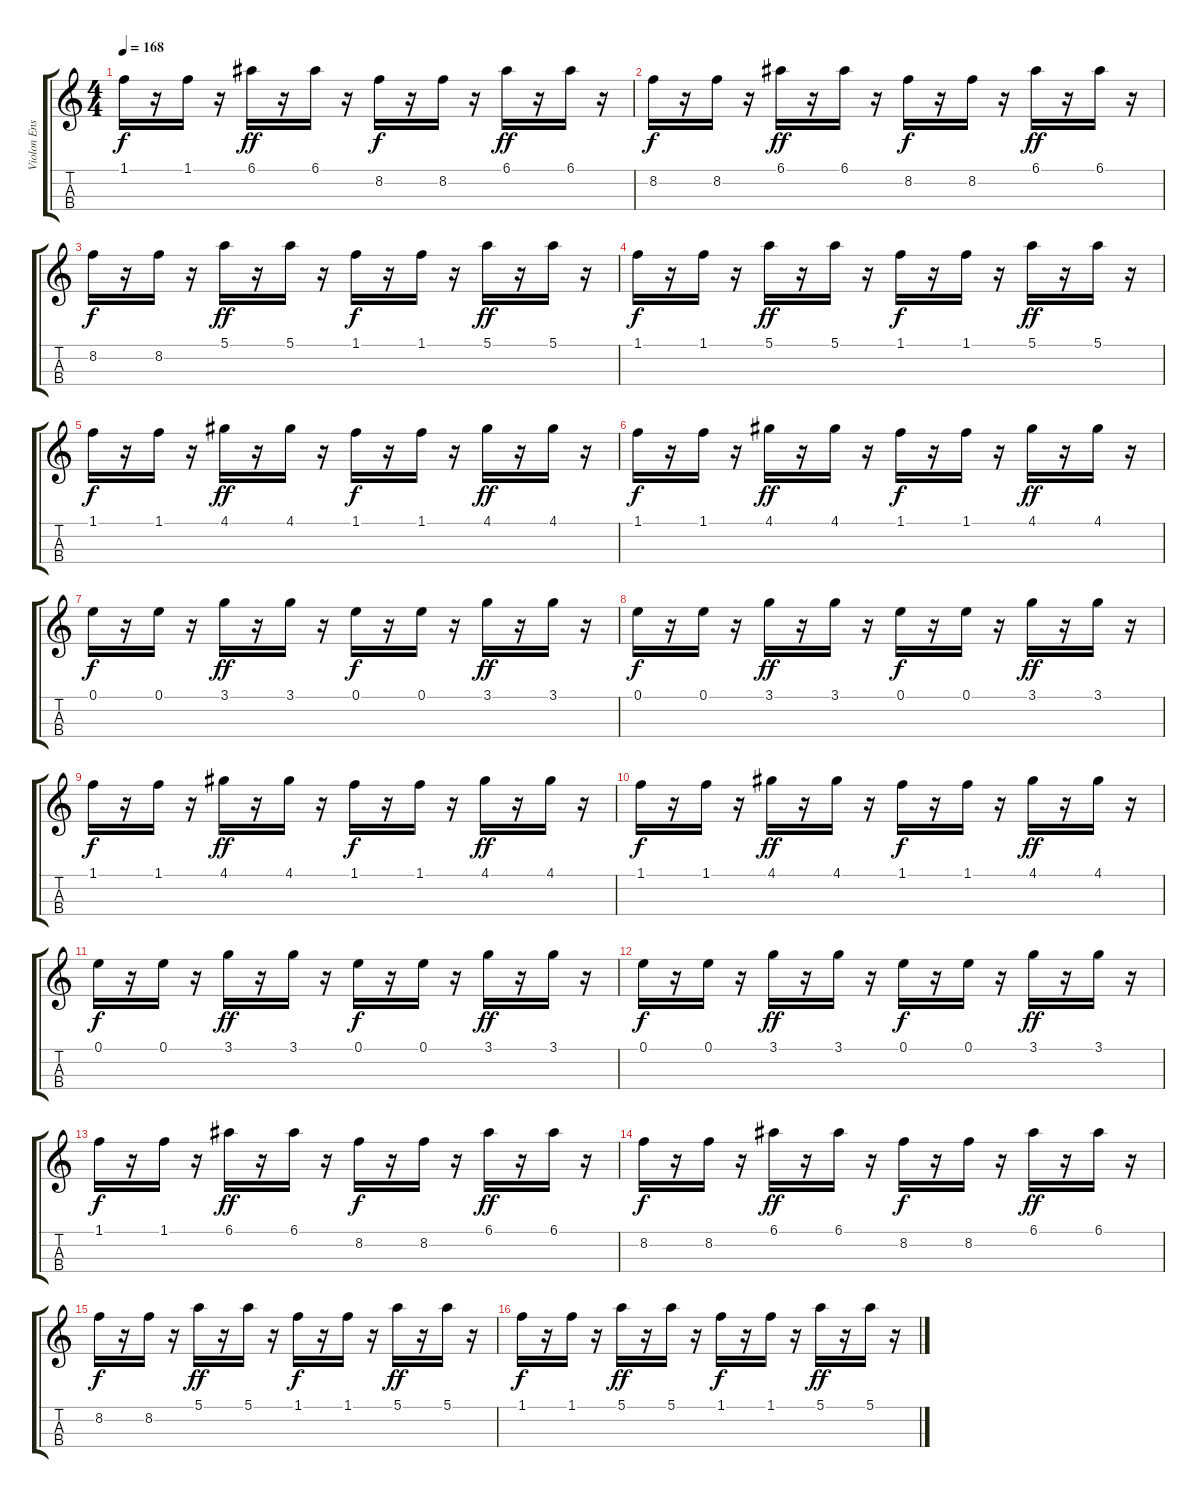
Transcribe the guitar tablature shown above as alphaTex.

\track ("Violon Ensemble" "Violon Ens") {instrument stringensemble1}
\staff {score tabs}
\tuning (E5 A4 D4 G3) {hide}
\ts (4 4)
\tempo 168
\clef g2
\ks c
1.1.16{dy f} r.16 1.1.16 r.16 6.1.16{dy ff} r.16 6.1.16 r.16 8.2.16{dy f} r.16 8.2.16 r.16 6.1.16{dy ff} r.16 6.1.16 r.16 |
8.2.16{dy f} r.16 8.2.16 r.16 6.1.16{dy ff} r.16 6.1.16 r.16 8.2.16{dy f} r.16 8.2.16 r.16 6.1.16{dy ff} r.16 6.1.16 r.16 |
8.2.16{dy f} r.16 8.2.16 r.16 5.1.16{dy ff} r.16 5.1.16 r.16 1.1.16{dy f} r.16 1.1.16 r.16 5.1.16{dy ff} r.16 5.1.16 r.16 |
1.1.16{dy f} r.16 1.1.16 r.16 5.1.16{dy ff} r.16 5.1.16 r.16 1.1.16{dy f} r.16 1.1.16 r.16 5.1.16{dy ff} r.16 5.1.16 r.16 |
1.1.16{dy f} r.16 1.1.16 r.16 4.1.16{dy ff} r.16 4.1.16 r.16 1.1.16{dy f} r.16 1.1.16 r.16 4.1.16{dy ff} r.16 4.1.16 r.16 |
1.1.16{dy f} r.16 1.1.16 r.16 4.1.16{dy ff} r.16 4.1.16 r.16 1.1.16{dy f} r.16 1.1.16 r.16 4.1.16{dy ff} r.16 4.1.16 r.16 |
0.1.16{dy f} r.16 0.1.16 r.16 3.1.16{dy ff} r.16 3.1.16 r.16 0.1.16{dy f} r.16 0.1.16 r.16 3.1.16{dy ff} r.16 3.1.16 r.16 |
0.1.16{dy f} r.16 0.1.16 r.16 3.1.16{dy ff} r.16 3.1.16 r.16 0.1.16{dy f} r.16 0.1.16 r.16 3.1.16{dy ff} r.16 3.1.16 r.16 |
1.1.16{dy f} r.16 1.1.16 r.16 4.1.16{dy ff} r.16 4.1.16 r.16 1.1.16{dy f} r.16 1.1.16 r.16 4.1.16{dy ff} r.16 4.1.16 r.16 |
1.1.16{dy f} r.16 1.1.16 r.16 4.1.16{dy ff} r.16 4.1.16 r.16 1.1.16{dy f} r.16 1.1.16 r.16 4.1.16{dy ff} r.16 4.1.16 r.16 |
0.1.16{dy f} r.16 0.1.16 r.16 3.1.16{dy ff} r.16 3.1.16 r.16 0.1.16{dy f} r.16 0.1.16 r.16 3.1.16{dy ff} r.16 3.1.16 r.16 |
0.1.16{dy f} r.16 0.1.16 r.16 3.1.16{dy ff} r.16 3.1.16 r.16 0.1.16{dy f} r.16 0.1.16 r.16 3.1.16{dy ff} r.16 3.1.16 r.16 |
1.1.16{dy f} r.16 1.1.16 r.16 6.1.16{dy ff} r.16 6.1.16 r.16 8.2.16{dy f} r.16 8.2.16 r.16 6.1.16{dy ff} r.16 6.1.16 r.16 |
8.2.16{dy f} r.16 8.2.16 r.16 6.1.16{dy ff} r.16 6.1.16 r.16 8.2.16{dy f} r.16 8.2.16 r.16 6.1.16{dy ff} r.16 6.1.16 r.16 |
8.2.16{dy f} r.16 8.2.16 r.16 5.1.16{dy ff} r.16 5.1.16 r.16 1.1.16{dy f} r.16 1.1.16 r.16 5.1.16{dy ff} r.16 5.1.16 r.16 |
1.1.16{dy f} r.16 1.1.16 r.16 5.1.16{dy ff} r.16 5.1.16 r.16 1.1.16{dy f} r.16 1.1.16 r.16 5.1.16{dy ff} r.16 5.1.16 r.16
